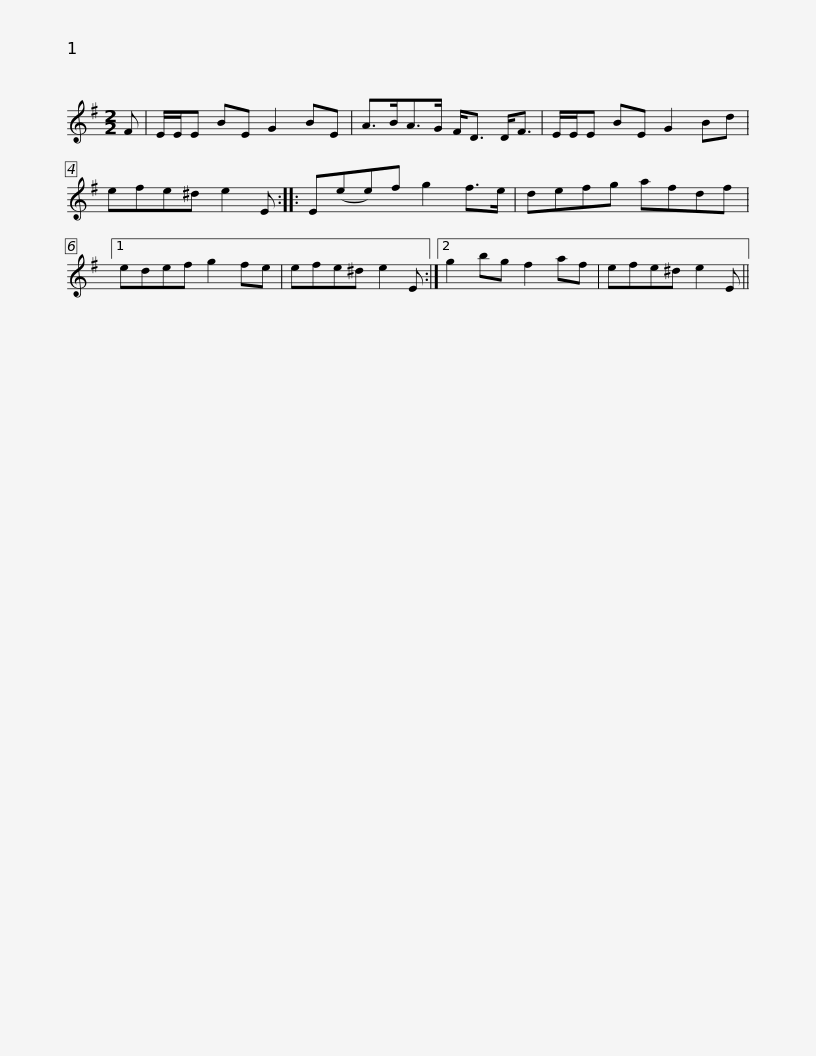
X:1
L:1/8
M:2/2
I:linebreak $
K:Emin
V:1 treble
V:1
 F | E/E/E BE G2 BE | A>BA>G F<D D<F | E/E/E BE G2 Bd | efe^d e2 E :: %5
 E(ee)f g2 f>e |$ defg afdf |1 edef g2 fe | efe^d e2 E :|2 g2 bg f2 af | %10
 efe^d e2 E || %11
